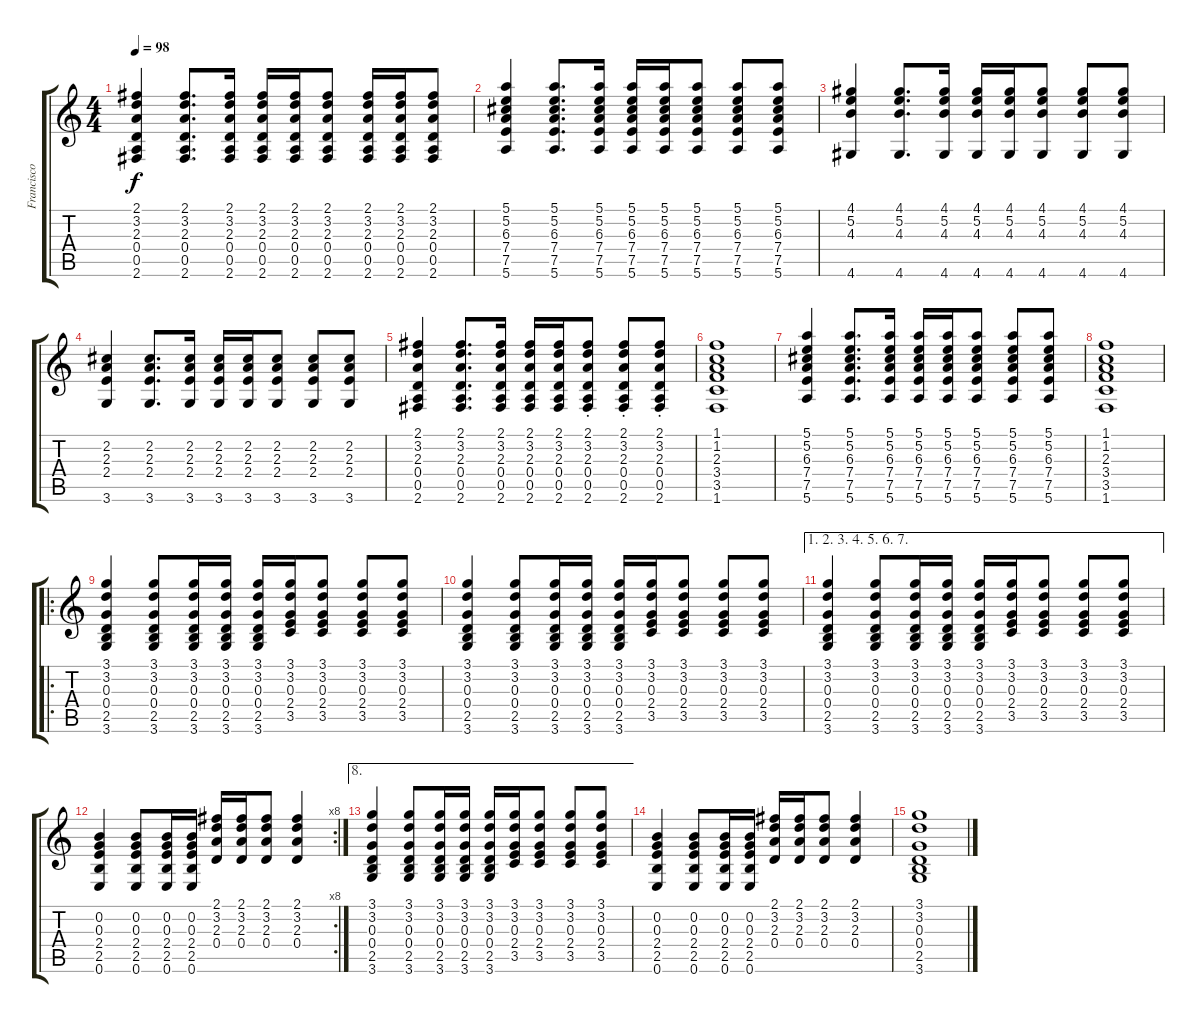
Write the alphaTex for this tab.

\track ("Francisco" "Francisco") {instrument electricguitarclean}
\staff {score tabs}
\tuning (E4 B3 G3 D3 A2 E2) {hide}
\ts (4 4)
\tempo 98
\clef g2
\ks c
(2.1 3.2 2.3 0.4 0.5 2.6).4{dy f} (2.1 3.2 2.3 0.4 0.5 2.6).8{d} (2.1 3.2 2.3 0.4 0.5 2.6).16 (2.1 3.2 2.3 0.4 0.5 2.6).16 (2.1 3.2 2.3 0.4 0.5 2.6).16 (2.1 3.2 2.3 0.4 0.5 2.6).8 (2.1 3.2 2.3 0.4 0.5 2.6).16 (2.1 3.2 2.3 0.4 0.5 2.6).16 (2.1 3.2 2.3 0.4 0.5 2.6).8 |
(5.1 5.2 6.3 7.4 7.5 5.6).4 (5.1 5.2 6.3 7.4 7.5 5.6).8{d} (5.1 5.2 6.3 7.4 7.5 5.6).16 (5.1 5.2 6.3 7.4 7.5 5.6).16 (5.1 5.2 6.3 7.4 7.5 5.6).16 (5.1 5.2 6.3 7.4 7.5 5.6).8 (5.1 5.2 6.3 7.4 7.5 5.6).8 (5.1 5.2 6.3 7.4 7.5 5.6).8 |
(4.1 5.2 4.3 4.6).4 (4.1 5.2 4.3 4.6).8{d} (4.1 5.2 4.3 4.6).16 (4.1 5.2 4.3 4.6).16 (4.1 5.2 4.3 4.6).16 (4.1 5.2 4.3 4.6).8 (4.1 5.2 4.3 4.6).8 (4.1 5.2 4.3 4.6).8 |
(2.2 2.3 2.4 3.6).4 (2.2 2.3 2.4 3.6).8{d} (2.2 2.3 2.4 3.6).16 (2.2 2.3 2.4 3.6).16 (2.2 2.3 2.4 3.6).16 (2.2 2.3 2.4 3.6).8 (2.2 2.3 2.4 3.6).8 (2.2 2.3 2.4 3.6).8 |
(2.1 3.2 2.3 0.4 0.5 2.6).4 (2.1 3.2 2.3 0.4 0.5 2.6).8{d} (2.1 3.2 2.3 0.4 0.5 2.6).16 (2.1 3.2 2.3 0.4 0.5 2.6).16 (2.1 3.2 2.3 0.4 0.5 2.6).16 (2.1{st} 3.2{st} 2.3{st} 0.4{st} 0.5{st} 2.6{st}).8 (2.1{st} 3.2{st} 2.3{st} 0.4{st} 0.5{st} 2.6{st}).8 (2.1{st} 3.2{st} 2.3{st} 0.4{st} 0.5{st} 2.6{st}).8 |
(1.1 1.2 2.3 3.4 3.5 1.6).1 |
(5.1 5.2 6.3 7.4 7.5 5.6).4 (5.1 5.2 6.3 7.4 7.5 5.6).8{d} (5.1 5.2 6.3 7.4 7.5 5.6).16 (5.1 5.2 6.3 7.4 7.5 5.6).16 (5.1 5.2 6.3 7.4 7.5 5.6).16 (5.1 5.2 6.3 7.4 7.5 5.6).8 (5.1 5.2 6.3 7.4 7.5 5.6).8 (5.1 5.2 6.3 7.4 7.5 5.6).8 |
(1.1 1.2 2.3 3.4 3.5 1.6).1 |
\ro
(3.1 3.2 0.3 0.4 2.5 3.6).4 (3.1 3.2 0.3 0.4 2.5 3.6).8 (3.1 3.2 0.3 0.4 2.5 3.6).16 (3.1 3.2 0.3 0.4 2.5 3.6).16 (3.1 3.2 0.3 0.4 2.5 3.6).16 (3.1 3.2 0.3 2.4 3.5).16 (3.1 3.2 0.3 2.4 3.5).8 (3.1 3.2 0.3 2.4 3.5).8 (3.1 3.2 0.3 2.4 3.5).8 |
(3.1 3.2 0.3 0.4 2.5 3.6).4 (3.1 3.2 0.3 0.4 2.5 3.6).8 (3.1 3.2 0.3 0.4 2.5 3.6).16 (3.1 3.2 0.3 0.4 2.5 3.6).16 (3.1 3.2 0.3 0.4 2.5 3.6).16 (3.1 3.2 0.3 2.4 3.5).16 (3.1 3.2 0.3 2.4 3.5).8 (3.1 3.2 0.3 2.4 3.5).8 (3.1 3.2 0.3 2.4 3.5).8 |
\ae (1 2 3 4 5 6 7)
(3.1 3.2 0.3 0.4 2.5 3.6).4 (3.1 3.2 0.3 0.4 2.5 3.6).8 (3.1 3.2 0.3 0.4 2.5 3.6).16 (3.1 3.2 0.3 0.4 2.5 3.6).16 (3.1 3.2 0.3 0.4 2.5 3.6).16 (3.1 3.2 0.3 2.4 3.5).16 (3.1 3.2 0.3 2.4 3.5).8 (3.1 3.2 0.3 2.4 3.5).8 (3.1 3.2 0.3 2.4 3.5).8 |
\rc 8
(0.2 0.3 2.4 2.5 0.6).4 (0.2 0.3 2.4 2.5 0.6).8 (0.2 0.3 2.4 2.5 0.6).16 (0.2 0.3 2.4 2.5 0.6).16 (2.1 3.2 2.3 0.4).16 (2.1 3.2 2.3 0.4).16 (2.1 3.2 2.3 0.4).8 (2.1 3.2 2.3 0.4).4 |
\ae 8
(3.1 3.2 0.3 0.4 2.5 3.6).4 (3.1 3.2 0.3 0.4 2.5 3.6).8 (3.1 3.2 0.3 0.4 2.5 3.6).16 (3.1 3.2 0.3 0.4 2.5 3.6).16 (3.1 3.2 0.3 0.4 2.5 3.6).16 (3.1 3.2 0.3 2.4 3.5).16 (3.1 3.2 0.3 2.4 3.5).8 (3.1 3.2 0.3 2.4 3.5).8 (3.1 3.2 0.3 2.4 3.5).8 |
(0.2 0.3 2.4 2.5 0.6).4 (0.2 0.3 2.4 2.5 0.6).8 (0.2 0.3 2.4 2.5 0.6).16 (0.2 0.3 2.4 2.5 0.6).16 (2.1 3.2 2.3 0.4).16 (2.1 3.2 2.3 0.4).16 (2.1 3.2 2.3 0.4).8 (2.1 3.2 2.3 0.4).4 |
(3.1 3.2 0.3 0.4 2.5 3.6).1
